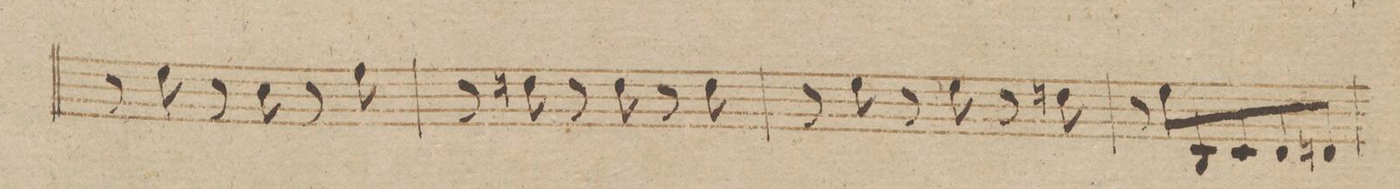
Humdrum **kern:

**kern	**dynam
*I"Violino 1mo	*
*clefG2	*
*k[b-e-a-d-]	*
*met(c|)	*
*M3/4	*
8r	.
8ee-\	.
8r	.
8cc\	.
8r	.
8ff\	.
=96	=96
8r	.
8ddn\	.
8r	.
8dd\	.
8r	.
8dd\	.
=97	=97
8r	.
8ee-\	.
8r	.
8ee-\	.
8r	.
8ddn\	.
=98	=98
8r	.
8ee-/L	.
8B-\	.
8c\	.
8d-\	.
8dn\J	.
=99	=99
*-	*-
